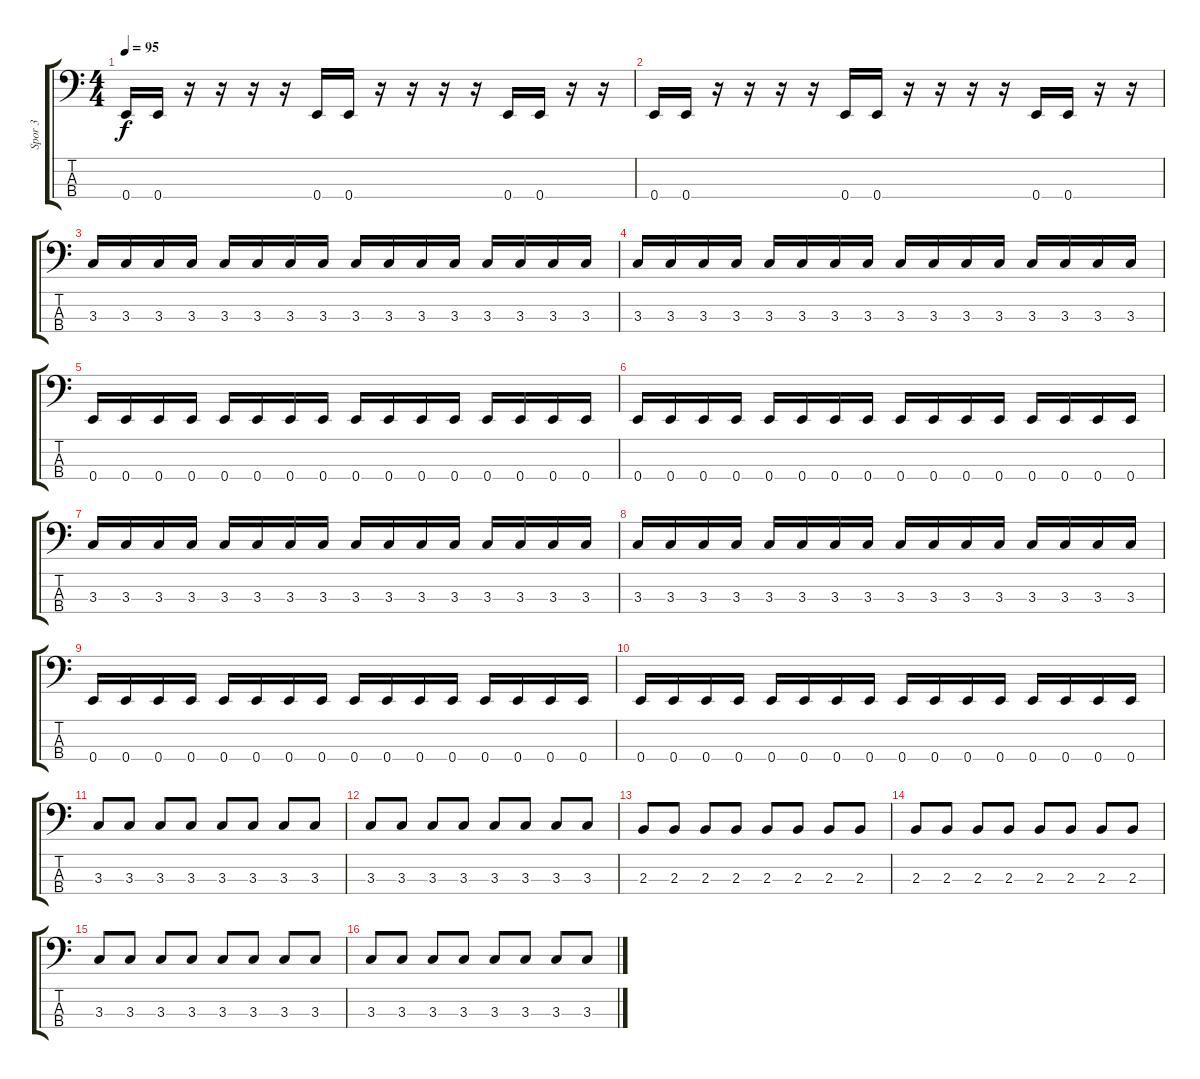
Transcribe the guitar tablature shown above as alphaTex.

\track ("Spor 3" "Spor 3") {instrument electricbassfinger}
\staff {score tabs}
\tuning (G2 D2 A1 E1) {hide}
\ts (4 4)
\tempo 95
\clef f4
\ks c
0.4.16{dy f} 0.4.16 r.16 r.16 r.16 r.16 0.4.16 0.4.16 r.16 r.16 r.16 r.16 0.4.16 0.4.16 r.16 r.16 |
0.4.16 0.4.16 r.16 r.16 r.16 r.16 0.4.16 0.4.16 r.16 r.16 r.16 r.16 0.4.16 0.4.16 r.16 r.16 |
3.3.16 3.3.16 3.3.16 3.3.16 3.3.16 3.3.16 3.3.16 3.3.16 3.3.16 3.3.16 3.3.16 3.3.16 3.3.16 3.3.16 3.3.16 3.3.16 |
3.3.16 3.3.16 3.3.16 3.3.16 3.3.16 3.3.16 3.3.16 3.3.16 3.3.16 3.3.16 3.3.16 3.3.16 3.3.16 3.3.16 3.3.16 3.3.16 |
0.4.16 0.4.16 0.4.16 0.4.16 0.4.16 0.4.16 0.4.16 0.4.16 0.4.16 0.4.16 0.4.16 0.4.16 0.4.16 0.4.16 0.4.16 0.4.16 |
0.4.16 0.4.16 0.4.16 0.4.16 0.4.16 0.4.16 0.4.16 0.4.16 0.4.16 0.4.16 0.4.16 0.4.16 0.4.16 0.4.16 0.4.16 0.4.16 |
3.3.16 3.3.16 3.3.16 3.3.16 3.3.16 3.3.16 3.3.16 3.3.16 3.3.16 3.3.16 3.3.16 3.3.16 3.3.16 3.3.16 3.3.16 3.3.16 |
3.3.16 3.3.16 3.3.16 3.3.16 3.3.16 3.3.16 3.3.16 3.3.16 3.3.16 3.3.16 3.3.16 3.3.16 3.3.16 3.3.16 3.3.16 3.3.16 |
0.4.16 0.4.16 0.4.16 0.4.16 0.4.16 0.4.16 0.4.16 0.4.16 0.4.16 0.4.16 0.4.16 0.4.16 0.4.16 0.4.16 0.4.16 0.4.16 |
0.4.16 0.4.16 0.4.16 0.4.16 0.4.16 0.4.16 0.4.16 0.4.16 0.4.16 0.4.16 0.4.16 0.4.16 0.4.16 0.4.16 0.4.16 0.4.16 |
3.3.8 3.3.8 3.3.8 3.3.8 3.3.8 3.3.8 3.3.8 3.3.8 |
3.3.8 3.3.8 3.3.8 3.3.8 3.3.8 3.3.8 3.3.8 3.3.8 |
2.3.8 2.3.8 2.3.8 2.3.8 2.3.8 2.3.8 2.3.8 2.3.8 |
2.3.8 2.3.8 2.3.8 2.3.8 2.3.8 2.3.8 2.3.8 2.3.8 |
3.3.8 3.3.8 3.3.8 3.3.8 3.3.8 3.3.8 3.3.8 3.3.8 |
3.3.8 3.3.8 3.3.8 3.3.8 3.3.8 3.3.8 3.3.8 3.3.8
